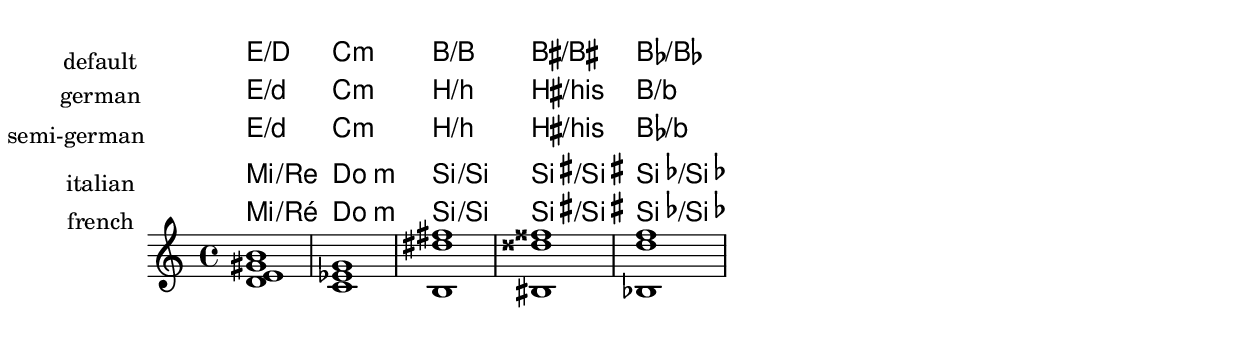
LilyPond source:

\version "2.16.0"
\header  {
    texidoc = "@cindex Chord Names German
The English naming of chords (default) can be changed to German 
(@code{\germanChords} replaces B and Bes to H and B), semi-German 
(@code{\semiGermanChords} replaces B and Bes to H and Bb), Italian
(@code{\italianChords} uses Do Re Mi Fa Sol La Si), or French
(@code{\frenchChords} replaces Re to Ré).

" }

scm = \chordmode {
    e1/d c:m
    % c/c cis/cis
    % yeah, we get the idea. -hwn
    
    % cisis/cisis ces/ces ceses/ceses
    b/b bis/bis bes/bes
    % beses/beses
} 


\layout {
    ragged-right = ##t 
    \context {\ChordNames \consists Instrument_name_engraver }
}

<<
    \new ChordNames {
	\set instrumentName = #"default"
	\scm
    }
    \new ChordNames {
	\set instrumentName = #"german"
	\germanChords \scm }
    \new ChordNames {
	\set instrumentName = #"semi-german"
	\semiGermanChords \scm }
    \new ChordNames {
	\set instrumentName = #"italian"
	\italianChords \scm }
    \new ChordNames {
	\set instrumentName = #"french"
	\frenchChords \scm }

    \context Voice { \scm }
>>
